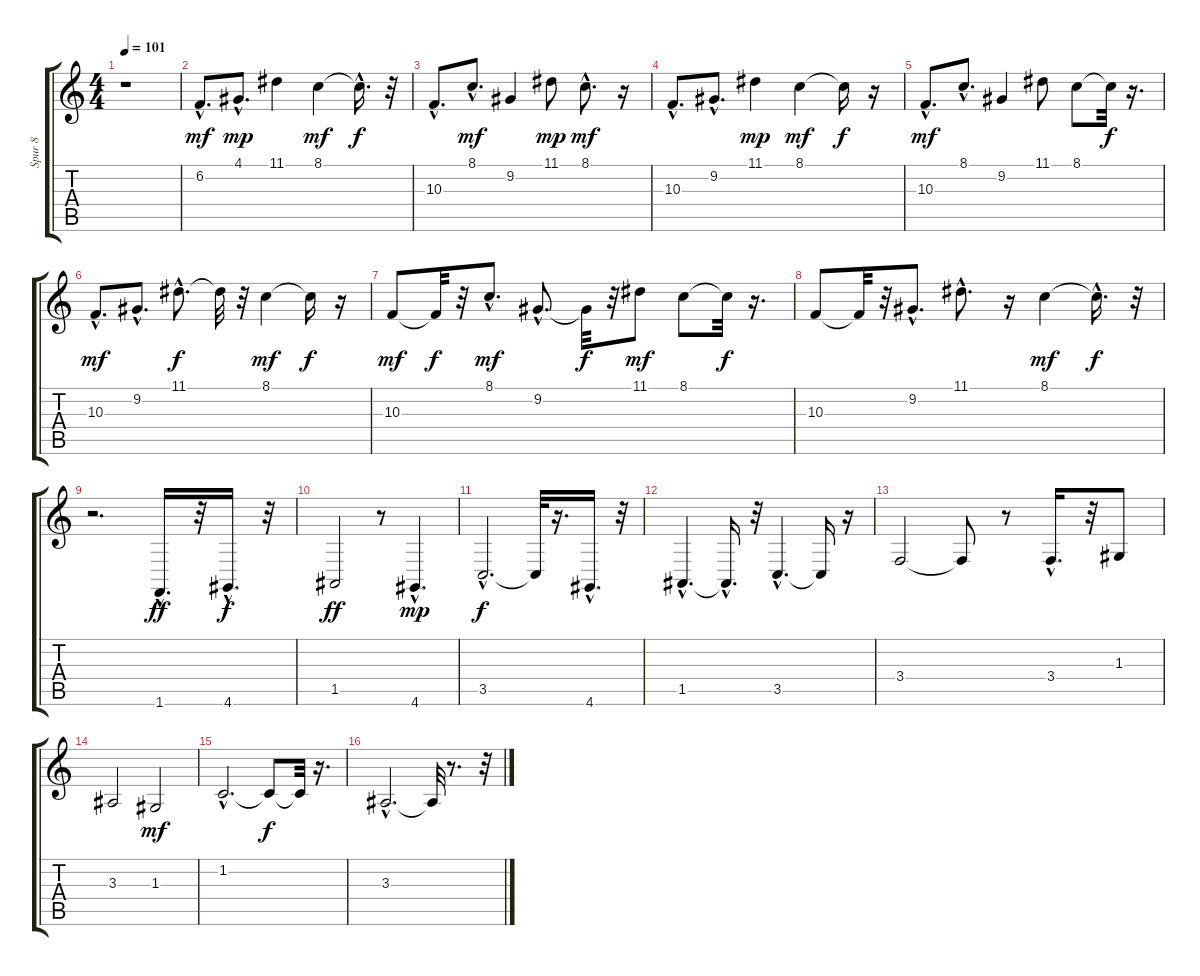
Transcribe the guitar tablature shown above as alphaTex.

\track ("Spur 8" "Spur 8") {instrument shakuhachi}
\staff {score tabs}
\tuning (E4 B3 G3 D3 A2 E2) {hide}
\ts (4 4)
\tempo 101
\clef g2
\ks c
r.1{dy mf instrument shakuhachi} |
6.2{hac}.8{d instrument shakuhachi} 4.1{hac}.8{d dy mp} 11.1.4 8.1.4{dy mf} 8.1{hac t}.16{d dy f} r.32 |
10.3{hac}.8{d} 8.1{hac}.8{d dy mf} 9.2.4 11.1.8{dy mp} 8.1{hac}.8{d dy mf} r.16 |
10.3{hac}.8{d} 9.2{hac}.8{d} 11.1.4{dy mp} 8.1.4{dy mf} 8.1{t}.16{dy f} r.16 |
10.3{hac}.8{d dy mf} 8.1{hac}.8{d} 9.2.4 11.1.8 8.1.8 8.1{t}.32{dy f} r.16{d} |
10.3{hac}.8{d dy mf} 9.2{hac}.8{d} 11.1{hac}.8{d dy f} 11.1{t}.32 r.32 8.1.4{dy mf} 8.1{t}.16{dy f} r.16 |
10.3.8{dy mf} 10.3{t}.32{dy f} r.32 8.1{hac}.8{d dy mf} 9.2{hac}.8{d} 9.2{t}.32{dy f} r.32 11.1.8{dy mf} 8.1.8 8.1{t}.32{dy f} r.16{d} |
10.3.8 10.3{t}.32 r.32 9.2{hac}.8{d} 11.1{hac}.8{d} r.16 8.1.4{dy mf} 8.1{hac t}.16{d dy f} r.32 |
r.2{d} 1.6{hac}.16{d dy ff} r.32 4.6{hac}.16{d dy f} r.32 |
1.5.2{dy ff} r.8 4.6{hac}.4{d dy mp} |
3.5{hac}.2{d dy f} 3.5{t}.32 r.16{d} 4.6{hac}.16{d} r.32 |
1.5{hac}.4{d} 1.5{hac t}.16{d} r.32 3.5{hac}.4{d} 3.5{t}.16 r.16 |
3.4.2 3.4{t}.8 r.8 3.4{hac}.16{d} r.32 1.3.8 |
3.3.2 1.3.2{dy mf} |
1.2{hac}.2{d} 1.2{t}.8{dy f} 1.2{t}.32 r.16{d} |
3.3{hac}.2{d} 3.3{t}.32 r.8{d} r.32
